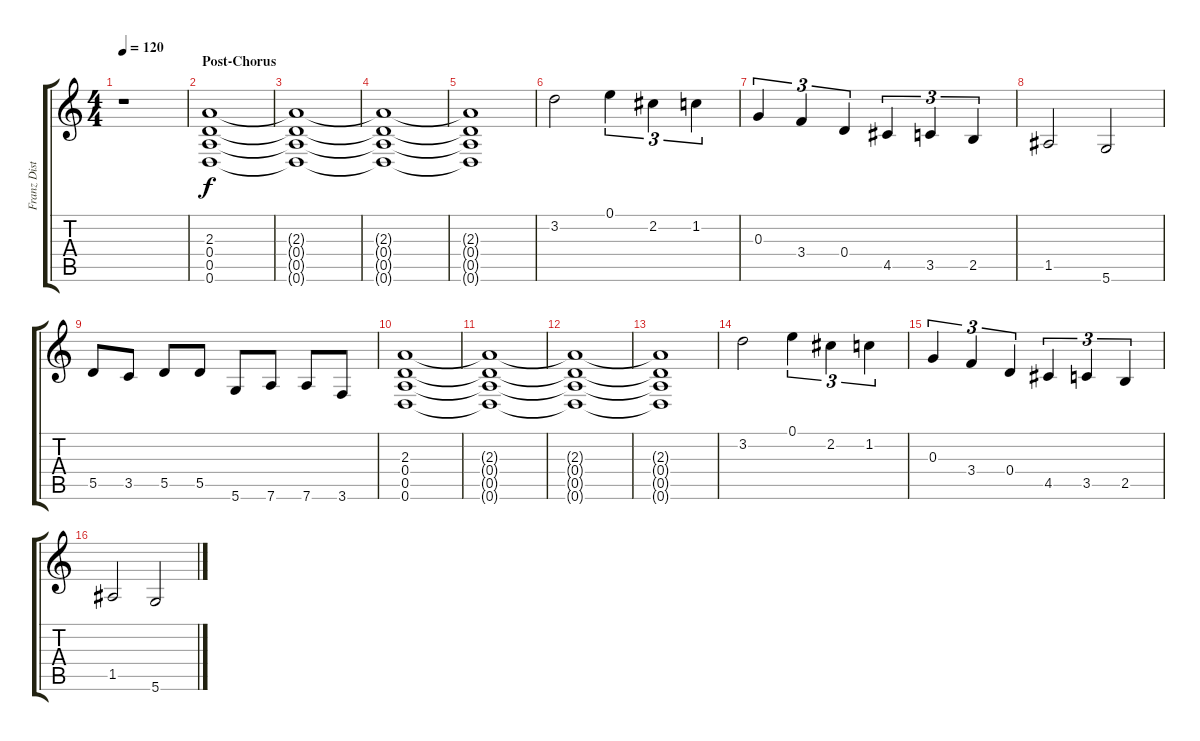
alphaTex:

\track ("Franz Distortion" "Franz Dist") {instrument distortionguitar}
\staff {score tabs}
\tuning (E4 B3 G3 D3 A2 D2) {hide}
\ts (4 4)
\tempo 120
\clef g2
\ks c
r.1{dy f} |
\section ("" "Post-Chorus")
(2.3 0.4 0.5 0.6).1 |
(2.3{t} 0.4{t} 0.5{t} 0.6{t}).1 |
(2.3{t} 0.4{t} 0.5{t} 0.6{t}).1 |
(2.3{t} 0.4{t} 0.5{t} 0.6{t}).1 |
3.2.2 0.1.4{tu (3 2)} 2.2.4{tu (3 2)} 1.2.4{tu (3 2)} |
0.3.4{tu (3 2)} 3.4.4{tu (3 2)} 0.4.4{tu (3 2)} 4.5.4{tu (3 2)} 3.5.4{tu (3 2)} 2.5.4{tu (3 2)} |
1.5.2 5.6.2 |
5.5.8 3.5.8 5.5.8 5.5.8 5.6.8 7.6.8 7.6.8 3.6.8 |
(2.3 0.4 0.5 0.6).1 |
(2.3{t} 0.4{t} 0.5{t} 0.6{t}).1 |
(2.3{t} 0.4{t} 0.5{t} 0.6{t}).1 |
(2.3{t} 0.4{t} 0.5{t} 0.6{t}).1 |
3.2.2 0.1.4{tu (3 2)} 2.2.4{tu (3 2)} 1.2.4{tu (3 2)} |
0.3.4{tu (3 2)} 3.4.4{tu (3 2)} 0.4.4{tu (3 2)} 4.5.4{tu (3 2)} 3.5.4{tu (3 2)} 2.5.4{tu (3 2)} |
1.5.2 5.6.2
